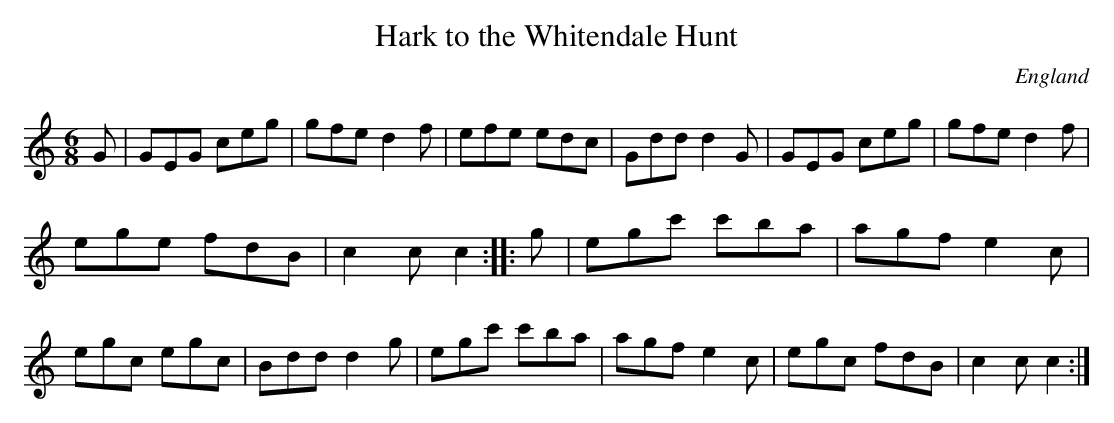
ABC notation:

X:1
T:Hark to the Whitendale Hunt
L:1/8
M:6/8
O:England
K:C
G | \
GEG ceg | gfe d2f | efe edc | Gdd d2G | \
GEG ceg | gfe d2f |
ege fdB | c2c c2 :: \
g | \
egc' c'ba | agf e2 c |
egc egc | Bdd d2g | \
egc' c'ba | agf e2c | egc fdB | c2c c2:|
